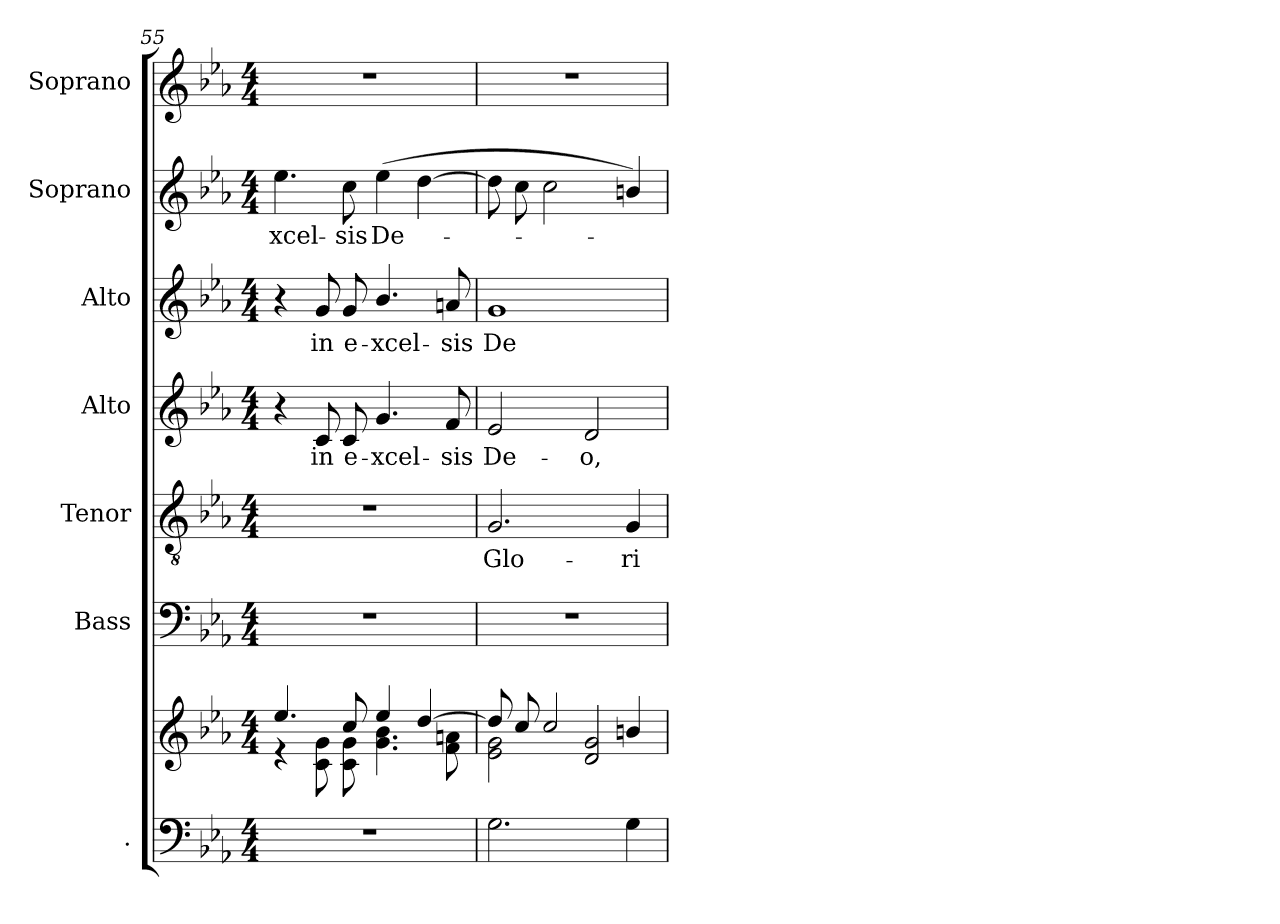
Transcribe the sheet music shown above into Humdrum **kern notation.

**kern	**kern	**kern	**kern	**text	**kern	**text	**kern	**text	**kern	**text	**kern
*part7	*part7	*part6	*part5	*part5	*part4	*part4	*part3	*part3	*part2	*part2	*part1
*staff8	*staff7	*staff6	*staff5	*staff5	*staff4	*staff4	*staff3	*staff3	*staff2	*staff2	*staff1
*I".	*	*I"Bass	*I"Tenor	*	*I"Alto	*	*I"Alto	*	*I"Soprano	*	*I"Soprano
*	*	*I'B.	*I'T.	*	*	*	*I'A.	*	*	*	*I'S.
*clefF4	*clefG2	*clefF4	*clefGv2	*	*clefG2	*	*clefG2	*	*clefG2	*	*clefG2
*	*	*	*ITrd7c12	*	*	*	*	*	*	*	*
*k[b-e-a-]	*k[b-e-a-]	*k[b-e-a-]	*k[b-e-a-]	*	*k[b-e-a-]	*	*k[b-e-a-]	*	*k[b-e-a-]	*	*k[b-e-a-]
*E-:	*E-:	*E-:	*E-:	*	*E-:	*	*E-:	*	*E-:	*	*E-:
*M4/4	*M4/4	*M4/4	*M4/4	*	*M4/4	*	*M4/4	*	*M4/4	*	*M4/4
=55	=55	=55	=55	=55	=55	=55	=55	=55	=55	=55	=55
*	*^	*	*	*	*	*	*	*	*	*	*
!	!	!	!	!	!	!	!	!	!	!	!LO:LY:b:color=#000000	!
1r	4.ee-i/	4r	1r	1r	.	4r	.	4r	.	4.ee-i\	-xcel-	1r
!	!	!	!	!	!	!	!LO:LY:b:color=#000000	!	!	!	!	!
!	!	!	!	!	!	!	!	!	!LO:LY:b:color=#000000	!	!	!
.	.	8ci\ 8gi	.	.	.	8ci/	in	8gi/	in	.	.	.
!	!	!	!	!	!	!	!LO:LY:b:color=#000000	!	!	!	!	!
!	!	!	!	!	!	!	!	!	!LO:LY:b:color=#000000	!	!	!
!	!	!	!	!	!	!	!	!	!	!	!LO:LY:b:color=#000000	!
.	8cci/	8ci\ 8gi	.	.	.	8ci/	e-	8gi/	e-	8cci\	-sis	.
!	!	!	!	!	!	!	!LO:LY:b:color=#000000	!	!	!	!	!
!	!	!	!	!	!	!	!	!	!LO:LY:b:color=#000000	!	!	!
!	!	!	!	!	!	!	!	!	!	!	!LO:LY:b:color=#000000	!
.	4ee-i/	4.gi\ 4.b-i	.	.	.	4.gi/	-xcel-	4.b-i/	-xcel-	(4ee-i\	De-	.
.	[4ddi/	.	.	.	.	.	.	.	.	[4ddi\	.	.
!	!	!	!	!	!	!	!LO:LY:b:color=#000000	!	!	!	!	!
!	!	!	!	!	!	!	!	!	!LO:LY:b:color=#000000	!	!	!
.	.	8fi\ 8ani	.	.	.	8fi/	-sis	8ani/	-sis	.	.	.
=56	=56	=56	=56	=56	=56	=56	=56	=56	=56	=56	=56	=56
!	!	!	!	!	!LO:LY:b:color=#000000	!	!	!	!	!	!	!
!	!	!	!	!	!	!	!LO:LY:b:color=#000000	!	!	!	!	!
!	!	!	!	!	!	!	!	!	!LO:LY:b:color=#000000	!	!	!
2.Gi\	8ddi/]	2e-i\ 2gi	1r	2.GGi/	Glo-	2e-i/	De-	1gi	De-	8ddi\]	.	1r
.	8cci/	.	.	.	.	.	.	.	.	8cci\	.	.
.	2cci/	.	.	.	.	.	.	.	.	2cci\	.	.
!	!	!	!	!	!	!	!LO:LY:b:color=#000000	!	!	!	!	!
.	.	2di/ 2gi	.	.	.	2di/	-o,	.	.	.	.	.
!	!	!	!	!	!LO:LY:b:color=#000000	!	!	!	!	!	!	!
4Gi\	4bni/	.	.	4GGi/	-ri-	.	.	.	.	4bni/)	.	.
*	*v	*v	*	*	*	*	*	*	*	*	*	*
=	=	=	=	=	=	=	=	=	=	=	=
*-	*-	*-	*-	*-	*-	*-	*-	*-	*-	*-	*-
